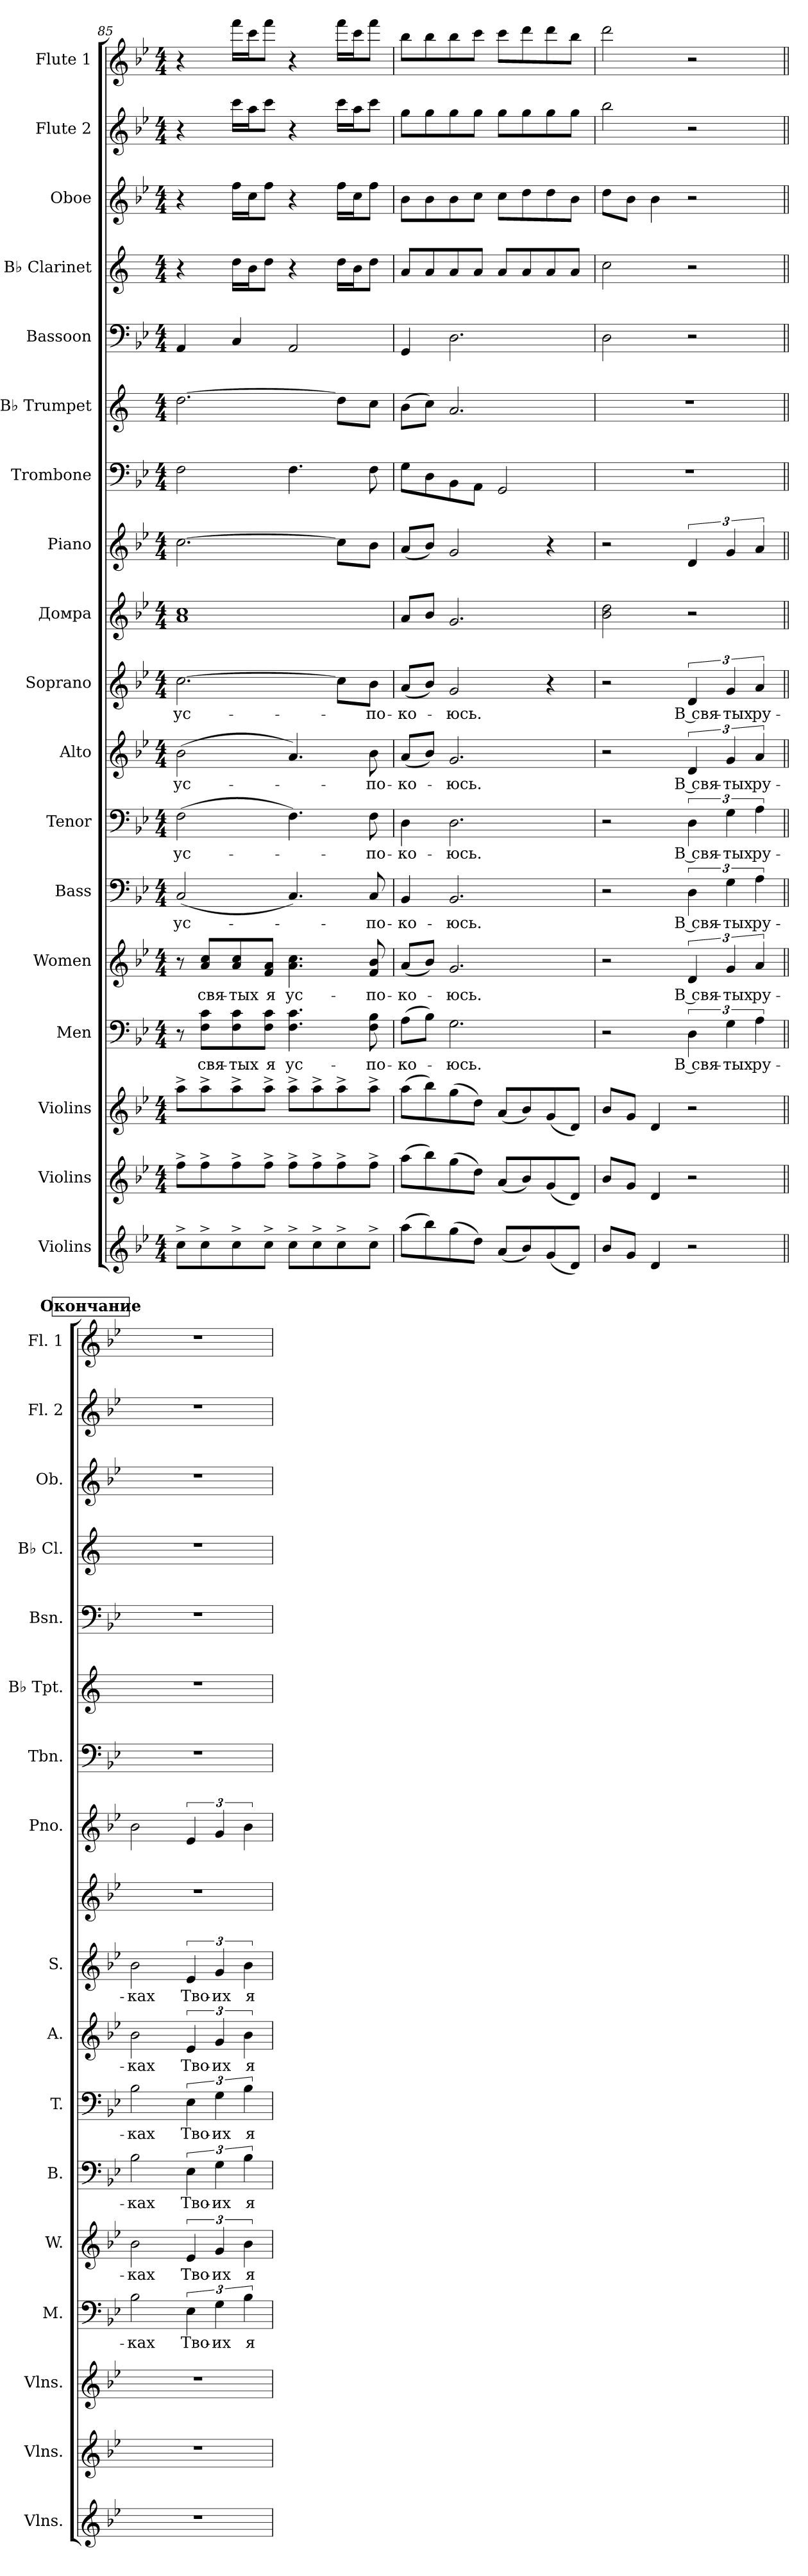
**kern	**kern	**kern	**kern	**text	**kern	**text	**kern	**text	**kern	**text	**kern	**text	**kern	**text	**kern	**kern	**kern	**kern	**kern	**kern	**kern	**kern	**kern
*part18	*part17	*part16	*part15	*part15	*part14	*part14	*part13	*part13	*part12	*part12	*part11	*part11	*part10	*part10	*part9	*part8	*part7	*part6	*part5	*part4	*part3	*part2	*part1
*staff18	*staff17	*staff16	*staff15	*staff15	*staff14	*staff14	*staff13	*staff13	*staff12	*staff12	*staff11	*staff11	*staff10	*staff10	*staff9	*staff8	*staff7	*staff6	*staff5	*staff4	*staff3	*staff2	*staff1
*I"Violins	*I"Violins	*I"Violins	*I"Men	*	*I"Women	*	*I"Bass	*	*I"Tenor	*	*I"Alto	*	*I"Soprano	*	*I"Домра	*I"Piano	*I"Trombone	*I"B♭ Trumpet	*I"Bassoon	*I"B♭ Clarinet	*I"Oboe	*I"Flute 2	*I"Flute 1
*I'Vlns.	*I'Vlns.	*I'Vlns.	*I'M.	*	*I'W.	*	*I'B.	*	*I'T.	*	*I'A.	*	*I'S.	*	*	*I'Pno.	*I'Tbn.	*I'B♭ Tpt.	*I'Bsn.	*I'B♭ Cl.	*I'Ob.	*I'Fl. 2	*I'Fl. 1
*clefG2	*clefG2	*clefG2	*clefF4	*	*clefG2	*	*clefF4	*	*clefF4	*	*clefG2	*	*clefG2	*	*clefG2	*clefG2	*clefF4	*clefG2	*clefF4	*clefG2	*clefG2	*clefG2	*clefG2
*	*	*	*	*	*	*	*	*	*	*	*	*	*	*	*	*	*	*ITrd1c2	*	*ITrd1c2	*	*	*
*k[b-e-]	*k[b-e-]	*k[b-e-]	*k[b-e-]	*	*k[b-e-]	*	*k[b-e-]	*	*k[b-e-]	*	*k[b-e-]	*	*k[b-e-]	*	*k[b-e-]	*k[b-e-]	*k[b-e-]	*k[b-e-]	*k[b-e-]	*k[b-e-]	*k[b-e-]	*k[b-e-]	*k[b-e-]
*M4/4	*M4/4	*M4/4	*M4/4	*	*M4/4	*	*M4/4	*	*M4/4	*	*M4/4	*	*M4/4	*	*M4/4	*M4/4	*M4/4	*M4/4	*M4/4	*M4/4	*M4/4	*M4/4	*M4/4
=85	=85	=85	=85	=85	=85	=85	=85	=85	=85	=85	=85	=85	=85	=85	=85	=85	=85	=85	=85	=85	=85	=85	=85
!	!	!	!	!	!	!	!	!LO:LY:b	!	!LO:LY:b	!	!LO:LY:b	!	!LO:LY:b	!	!	!	!	!	!	!	!	!
8cc^\L	8ff^\L	8aa^\L	8r	.	8r	.	(<2C/	ус-	(>2F\	ус-	(>2b-\	ус-	[2.cc\	ус-	1a 1cc	[2.cc\	2F\	[2.cc\	4AA/	4r	4r	4r	4r
!	!	!	!	!LO:LY:b	!	!LO:LY:b	!	!	!	!	!	!	!	!	!	!	!	!	!	!	!	!	!
8cc^\	8ff^\	8aa^\	8F\ 8c\L	свя-	8a/ 8cc/L	свя-	.	.	.	.	.	.	.	.	.	.	.	.	.	.	.	.	.
!	!	!	!	!LO:LY:b	!	!LO:LY:b	!	!	!	!	!	!	!	!	!	!	!	!	!	!	!	!	!
8cc^\	8ff^\	8aa^\	8F\ 8c\	-тых	8a/ 8cc/	-тых	.	.	.	.	.	.	.	.	.	.	.	.	4C/	16cc\LL	16ff\LL	16ccc\LL	16fff\LL
.	.	.	.	.	.	.	.	.	.	.	.	.	.	.	.	.	.	.	.	16a\J	16cc\J	16aa\J	16ccc\J
!	!	!	!	!LO:LY:b	!	!LO:LY:b	!	!	!	!	!	!	!	!	!	!	!	!	!	!	!	!	!
8cc^\J	8ff^\J	8aa^\J	8F\ 8c\J	я	8f/ 8a/J	я	.	.	.	.	.	.	.	.	.	.	.	.	.	8cc\J	8ff\J	8ccc\J	8fff\J
!	!	!	!	!LO:LY:b	!	!LO:LY:b	!	!	!	!	!	!	!	!	!	!	!	!	!	!	!	!	!
8cc^\L	8ff^\L	8aa^\L	4.F\ 4.c\	ус-	4.a\ 4.cc\	ус-	4.C/)	.	4.F\)	.	4.a/)	.	.	.	.	.	4.F\	.	2AA/	4r	4r	4r	4r
8cc^\	8ff^\	8aa^\	.	.	.	.	.	.	.	.	.	.	.	.	.	.	.	.	.	.	.	.	.
8cc^\	8ff^\	8aa^\	.	.	.	.	.	.	.	.	.	.	8cc\L]	.	.	8cc\L]	.	8cc\L]	.	16cc\LL	16ff\LL	16ccc\LL	16fff\LL
.	.	.	.	.	.	.	.	.	.	.	.	.	.	.	.	.	.	.	.	16a\J	16cc\J	16aa\J	16ccc\J
!	!	!	!	!LO:LY:b	!	!LO:LY:b	!	!LO:LY:b	!	!LO:LY:b	!	!LO:LY:b	!	!LO:LY:b	!	!	!	!	!	!	!	!	!
8cc^\J	8ff^\J	8aa^\J	8F\ 8B-\	-по-	8f/ 8b-/	-по-	8C/	-по-	8F\	-по-	8b-\	-по-	8b-\J	-по-	.	8b-\J	8F\	8b-\J	.	8cc\J	8ff\J	8ccc\J	8fff\J
!!LO:PB:g=z
=86	=86	=86	=86	=86	=86	=86	=86	=86	=86	=86	=86	=86	=86	=86	=86	=86	=86	=86	=86	=86	=86	=86	=86
!	!	!	!	!LO:LY:b	!	!LO:LY:b	!	!LO:LY:b	!	!LO:LY:b	!	!LO:LY:b	!	!LO:LY:b	!	!	!	!	!	!	!	!	!
(>8aa\L	(>8aa\L	(>8aa\L	(>8A\L	-ко-	(<8a/L	-ко-	4BB-/	-ко-	4D\	-ко-	(<8a/L	-ко-	(<8a/L	-ко-	8a/L	(<8a/L	8G\L	(>8a\L	4GG/	8g/L	8b-\L	8gg\L	8bb-\L
8bb-\)	8bb-\)	8bb-\)	8B-\J)	.	8b-/J)	.	.	.	.	.	8b-/J)	.	8b-/J)	.	8b-/J	8b-/J)	8D\	8b-\J)	.	8g/	8b-\	8gg\	8bb-\
!	!	!	!	!LO:LY:b	!	!LO:LY:b	!	!LO:LY:b	!	!LO:LY:b	!	!LO:LY:b	!	!LO:LY:b	!	!	!	!	!	!	!	!	!
(>8gg\	(>8gg\	(>8gg\	2.G\	-юсь.	2.g/	-юсь.	2.BB-/	-юсь.	2.D\	-юсь.	2.g/	-юсь.	2g/	-юсь.	2.g/	2g/	8BB-\	2.g/	2.D\	8g/	8b-\	8gg\	8bb-\
8dd\J)	8dd\J)	8dd\J)	.	.	.	.	.	.	.	.	.	.	.	.	.	.	8AA\J	.	.	8g/J	8cc\J	8gg\J	8ccc\J
(<8a/L	(<8a/L	(<8a/L	.	.	.	.	.	.	.	.	.	.	.	.	.	.	2GG/	.	.	8g/L	8cc\L	8gg\L	8ccc\L
8b-/)	8b-/)	8b-/)	.	.	.	.	.	.	.	.	.	.	.	.	.	.	.	.	.	8g/	8dd\	8gg\	8ddd\
(<8g/	(<8g/	(<8g/	.	.	.	.	.	.	.	.	.	.	4r	.	.	4r	.	.	.	8g/	8dd\	8gg\	8ddd\
8d/J)	8d/J)	8d/J)	.	.	.	.	.	.	.	.	.	.	.	.	.	.	.	.	.	8g/J	8b-\J	8gg\J	8bb-\J
=87	=87	=87	=87	=87	=87	=87	=87	=87	=87	=87	=87	=87	=87	=87	=87	=87	=87	=87	=87	=87	=87	=87	=87
8b-/L	8b-/L	8b-/L	2r	.	2r	.	2r	.	2r	.	2r	.	2r	.	2b-\ 2dd\	2r	1r	1r	2D\	2b-\	8dd\L	2bb-\	2ddd\
8g/J	8g/J	8g/J	.	.	.	.	.	.	.	.	.	.	.	.	.	.	.	.	.	.	8b-\J	.	.
4d/	4d/	4d/	.	.	.	.	.	.	.	.	.	.	.	.	.	.	.	.	.	.	4b-\	.	.
!	!	!	!	!LO:LY:b	!	!LO:LY:b	!	!LO:LY:b	!	!LO:LY:b	!	!LO:LY:b	!	!LO:LY:b	!	!	!	!	!	!	!	!	!
2r	2r	2r	6D\	В свя-	6d/	В свя-	6D\	В свя-	6D\	В свя-	6d/	В свя-	6d/	В свя-	2r	6d/	.	.	2r	2r	2r	2r	2r
!	!	!	!	!LO:LY:b	!	!LO:LY:b	!	!LO:LY:b	!	!LO:LY:b	!	!LO:LY:b	!	!LO:LY:b	!	!	!	!	!	!	!	!	!
.	.	.	6G\	-тых	6g/	-тых	6G\	-тых	6G\	-тых	6g/	-тых	6g/	-тых	.	6g/	.	.	.	.	.	.	.
!	!	!	!	!LO:LY:b	!	!LO:LY:b	!	!LO:LY:b	!	!LO:LY:b	!	!LO:LY:b	!	!LO:LY:b	!	!	!	!	!	!	!	!	!
.	.	.	6A\	ру-	6a/	ру-	6A\	ру-	6A\	ру-	6a/	ру-	6a/	ру-	.	6a/	.	.	.	.	.	.	.
!!LO:REH:place=s1:a:B:fs=14:t=Окончание
=88||	=88||	=88||	=88||	=88||	=88||	=88||	=88||	=88||	=88||	=88||	=88||	=88||	=88||	=88||	=88||	=88||	=88||	=88||	=88||	=88||	=88||	=88||	=88||
!	!	!	!	!LO:LY:b	!	!LO:LY:b	!	!LO:LY:b	!	!LO:LY:b	!	!LO:LY:b	!	!LO:LY:b	!	!	!	!	!	!	!	!	!
1r	1r	1r	2B-\	-ках	2b-\	-ках	2B-\	-ках	2B-\	-ках	2b-\	-ках	2b-\	-ках	1r	2b-\	1r	1r	1r	1r	1r	1r	1r
!	!	!	!	!LO:LY:b	!	!LO:LY:b	!	!LO:LY:b	!	!LO:LY:b	!	!LO:LY:b	!	!LO:LY:b	!	!	!	!	!	!	!	!	!
.	.	.	6E-\	Тво-	6e-/	Тво-	6E-\	Тво-	6E-\	Тво-	6e-/	Тво-	6e-/	Тво-	.	6e-/	.	.	.	.	.	.	.
!	!	!	!	!LO:LY:b	!	!LO:LY:b	!	!LO:LY:b	!	!LO:LY:b	!	!LO:LY:b	!	!LO:LY:b	!	!	!	!	!	!	!	!	!
.	.	.	6G\	-их	6g/	-их	6G\	-их	6G\	-их	6g/	-их	6g/	-их	.	6g/	.	.	.	.	.	.	.
!	!	!	!	!LO:LY:b	!	!LO:LY:b	!	!LO:LY:b	!	!LO:LY:b	!	!LO:LY:b	!	!LO:LY:b	!	!	!	!	!	!	!	!	!
.	.	.	6B-\	я	6b-\	я	6B-\	я	6B-\	я	6b-\	я	6b-\	я	.	6b-\	.	.	.	.	.	.	.
=	=	=	=	=	=	=	=	=	=	=	=	=	=	=	=	=	=	=	=	=	=	=	=
*-	*-	*-	*-	*-	*-	*-	*-	*-	*-	*-	*-	*-	*-	*-	*-	*-	*-	*-	*-	*-	*-	*-	*-
